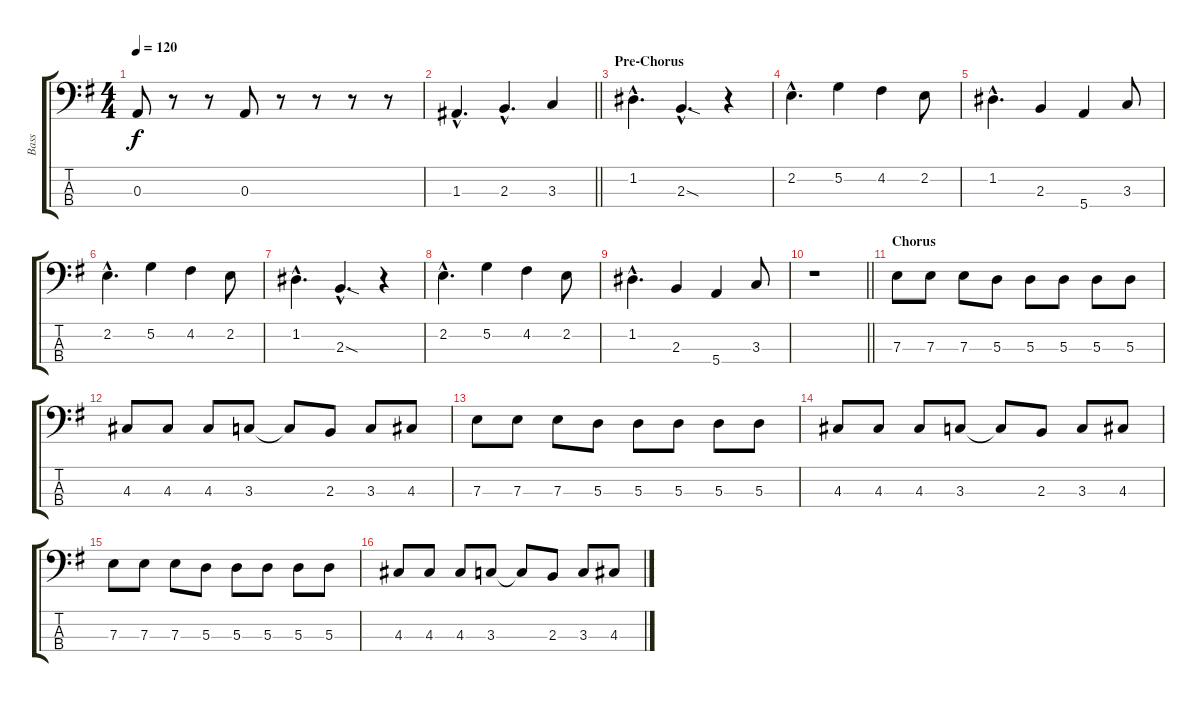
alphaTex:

\track ("Bass" "Bass") {instrument electricbassfinger}
\staff {score tabs}
\tuning (G2 D2 A1 E1) {hide}
\ts (4 4)
\tempo 120
\clef f4
\ks eminor
0.3.8{dy f} r.8 r.8 0.3.8 r.8 r.8 r.8 r.8 |
\barLineRight lightlight
1.3{hac}.4{d} 2.3{hac}.4{d} 3.3.4 |
\section ("" "Pre-Chorus")
1.2{hac}.4{d} 2.3{sod hac}.4{d} r.4 |
2.2{hac}.4{d} 5.2.4 4.2.4 2.2.8 |
1.2{hac}.4{d} 2.3.4 5.4.4 3.3.8 |
2.2{hac}.4{d} 5.2.4 4.2.4 2.2.8 |
1.2{hac}.4{d} 2.3{sod hac}.4{d} r.4 |
2.2{hac}.4{d} 5.2.4 4.2.4 2.2.8 |
1.2{hac}.4{d} 2.3.4 5.4.4 3.3.8 |
\barLineRight lightlight
r.1 |
\section ("" "Chorus")
7.3.8 7.3.8 7.3.8 5.3.8 5.3.8 5.3.8 5.3.8 5.3.8 |
4.3.8 4.3.8 4.3.8 3.3.8 3.3{t}.8 2.3.8 3.3.8 4.3.8 |
7.3.8 7.3.8 7.3.8 5.3.8 5.3.8 5.3.8 5.3.8 5.3.8 |
4.3.8 4.3.8 4.3.8 3.3.8 3.3{t}.8 2.3.8 3.3.8 4.3.8 |
7.3.8 7.3.8 7.3.8 5.3.8 5.3.8 5.3.8 5.3.8 5.3.8 |
4.3.8 4.3.8 4.3.8 3.3.8 3.3{t}.8 2.3.8 3.3.8 4.3.8
